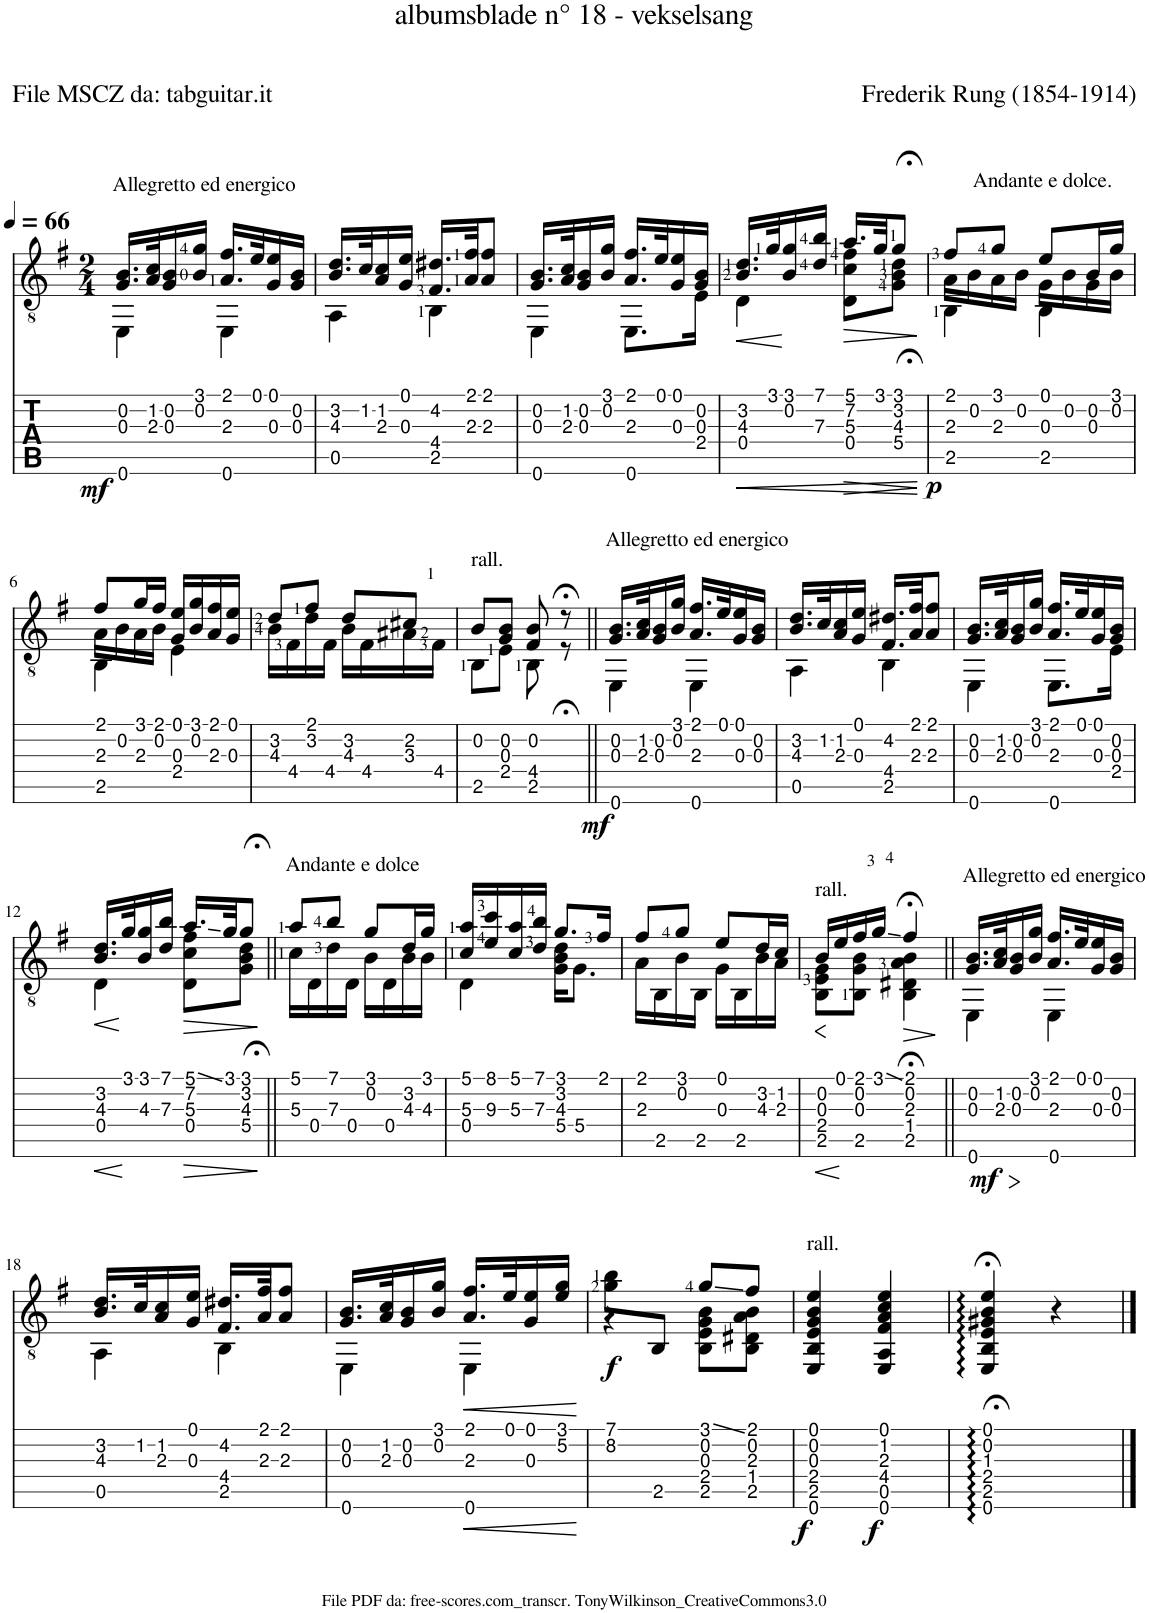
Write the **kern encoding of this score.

**kern	**kern	**dynam
*part1	*part1	*part1
*staff2	*staff1	*staff1/2
*I"Guitar	*	*
*I'Guit.	*	*
*stria6	*	*
*	*clefGv2	*
*k[f#]	*k[f#]	*
*M2/4	*M2/4	*
*MM66	*MM66	*
=1	=1	=1
*^	*^	*
!	!	!LO:TX:a:t=Allegretto ed energico	!	!
!	!	!	!	!LO:DY:b=2
16.G\ 16.B\LL	4EE	16.G/ 16.B/LL	4EE\	mf
32A\ 32c\Jk	.	32A/ 32c/K	.	.
16G\ 16B\L	.	16G/ 16B/	.	.
16B\ 16g\JJ	.	16B/ 16g/JJ	.	.
16.A\ 16.f#\LL	4EE	16.A/ 16.f#/LL	4EE\	.
32eJk	.	32e/K	.	.
16G\ 16e\L	.	16G/ 16e/	.	.
16G\ 16B\JJ	.	16G/ 16B/JJ	.	.
=2	=2	=2	=2	=2
16.B\ 16.d\LL	4AA	16.B/ 16.d/LL	4AA\	.
32cJk	.	32c/K	.	.
16A\ 16c\L	.	16A/ 16c/	.	.
16G\ 16e\JJ	.	16G/ 16e/JJ	.	.
16.F#\ 16.d#X\LL	4BB	16.F#/ 16.d#X/LL	4BB\	.
32A\ 32f#\Jk	.	32A/ 32f#/JK	.	.
8A\ 8f#\J	.	8A/ 8f#/J	.	.
=3	=3	=3	=3	=3
16.G\ 16.B\LL	4EE	16.G/ 16.B/LL	4EE\	.
32A\ 32c\Jk	.	32A/ 32c/K	.	.
16G\ 16B\L	.	16G/ 16B/	.	.
16B\ 16g\JJ	.	16B/ 16g/JJ	.	.
16.A\ 16.f#\LL	8.EEL	16.A/ 16.f#/LL	8.EE\L	.
32eJk	.	32e/K	.	.
16G\ 16e\L	.	16G/ 16e/	.	.
16G\ 16B\JJ	16EJk	16G/ 16B/JJ	16E\Jk	.
=4	=4	=4	=4	=4
!	!	!	!	!LO:HP:b
16.B\ 16.d\LL	4D	16.B/ 16.d/LL	4D\	<
32gJk	.	32g/K	.	.
16B\ 16g\L	.	16B/ 16g/	.	.
16d\ 16b\JJ	.	16d/ 16b/JJ	.	.
!	!	!	!	!LO:HP:b
16.aLL	8D\ 8c\ 8f#\L	16.a/LL	8D\ 8c\ 8f#\L	>
32gJk	.	32g/JK	.	.
8g;<J	8G\ 8B\ 8d\J	8g;</J	8G\ 8B\ 8d\J	.
*v	*v	*	*	*
*	*v	*v	*
.	.	[ ]
=5	=5	=5
*^	*^	*
*	*^	*	*^	*
!	!	!	!LO:TX:a:t=Andante e dolce.	!	!	!
!	!	!	!	!	!	!LO:DY:b=2
8f#L	16ALL	4BB	8f#/L	16A\LL	4BB\	p
.	16BJ	.	.	16B\	.	.
8gJ	16AL	.	8g/J	16A\	.	.
.	16BJJ	.	.	16B\JJ	.	.
8eL	16GLL	4BB	8e/L	16G\LL	4BB\	.
.	16BJ	.	.	16B\	.	.
16BL	16GL	.	16B/L	16G\	.	.
16gJJ	16BJJ	.	16g/JJ	16B\JJ	.	.
!!LO:LB:g=z	!!	!!
=6	=6	=6	=6	=6	=6	=6
8f#L	16ALL	4BB	8f#/L	16A\LL	4BB\	.
.	16BJ	.	.	16B\	.	.
16gL	16AL	.	16g/L	16A\	.	.
16f#JJ	16BJJ	.	16f#/JJ	16B\JJ	.	.
16G\ 16e\LL	4E	4ryy	16G/ 16e/LL	4E\	4ryy	.
16B\ 16g\J	.	.	16B/ 16g/	.	.	.
16A\ 16f#\L	.	.	16A/ 16f#/	.	.	.
16G\ 16e\JJ	.	.	16G/ 16e/JJ	.	.	.
*	*v	*v	*	*	*	*
*	*	*	*v	*v	*
=7	=7	=7	=7	=7
8dL	16BLL	8d/L	16B\LL	.
.	16F#J	.	16F#\	.
8f#J	16dL	8f#/J	16d\	.
.	16F#JJ	.	16F#\JJ	.
8dL	16BLL	8d/L	16B\LL	.
.	16F#J	.	16F#\	.
8c#J	16A#L	8c#X/J	16A#X\	.
.	16F#JJ	.	16F#\JJ	.
=8	=8	=8	=8	=8
!	!	!LO:TX:a:t=rall.	!	!
8BL	8BBL	8B/L	8BB\L	.
8G\ 8B\J	8EJ	8G/ 8B/J	8E\J	.
8F# 8B	8BB	8F#/ 8B/	8BB\	.
!	!	!	!	!LO:DY:b=2
8r;<	8r	8r;<	8r	mf
=9||	=9||	=9||	=9||	=9||
!	!	!LO:TX:a:t=Allegretto ed energico	!	!
16.G\ 16.B\LL	4EE	16.G/ 16.B/LL	4EE\	.
32A\ 32c\Jk	.	32A/ 32c/K	.	.
16G\ 16B\L	.	16G/ 16B/	.	.
16B\ 16g\JJ	.	16B/ 16g/JJ	.	.
16.A\ 16.f#\LL	4EE	16.A/ 16.f#/LL	4EE\	.
32eJk	.	32e/K	.	.
16G\ 16e\L	.	16G/ 16e/	.	.
16G\ 16B\JJ	.	16G/ 16B/JJ	.	.
=10	=10	=10	=10	=10
16.B\ 16.d\LL	4AA	16.B/ 16.d/LL	4AA\	.
32cJk	.	32c/K	.	.
16A\ 16c\L	.	16A/ 16c/	.	.
16G\ 16e\JJ	.	16G/ 16e/JJ	.	.
16.F#\ 16.d#\LL	4BB	16.F#/ 16.d#X/LL	4BB\	.
32A\ 32f#\Jk	.	32A/ 32f#/JK	.	.
8A\ 8f#\J	.	8A/ 8f#/J	.	.
=11	=11	=11	=11	=11
16.G\ 16.B\LL	4EE	16.G/ 16.B/LL	4EE\	.
32A\ 32c\Jk	.	32A/ 32c/K	.	.
16G\ 16B\L	.	16G/ 16B/	.	.
16B\ 16g\JJ	.	16B/ 16g/JJ	.	.
16.A\ 16.f#\LL	8.EEL	16.A/ 16.f#/LL	8.EE\L	.
32eJk	.	32e/K	.	.
16G\ 16e\L	.	16G/ 16e/	.	.
16G\ 16B\JJ	16EJk	16G/ 16B/JJ	16E\Jk	.
!!LO:LB:g=z	!!
=12	=12	=12	=12	=12
!	!	!	!	!LO:HP:b
16.B\ 16.d\LL	4D	16.B/ 16.d/LL	4D\	<
32gJk	.	32g/K	.	.
16B\ 16g\L	.	16B/ 16g/	.	.
16d\ 16b\JJ	.	16d/ 16b/JJ	.	.
!	!	!	!	!LO:HP:b
16.aLL	8D\ 8c\ 8f#\L	16.a/LL	8D\ 8c\ 8f#\L	>
32gJk	.	32g/JK	.	.
8g;<J	8G\ 8B\ 8d\J	8g;</J	8G\ 8B\ 8d\J	.
*v	*v	*	*	*
*	*v	*v	*
.	.	[ ]
=13||	=13||	=13||
*^	*^	*
!	!	!LO:TX:a:t=Andante e dolce	!	!
8aL	16cLL	8a/L	16c\LL	.
.	16DJ	.	16D\	.
8bJ	16dL	8b/J	16d\	.
.	16DJJ	.	16D\JJ	.
8gL	16BLL	8g/L	16B\LL	.
.	16DJ	.	16D\	.
16dL	16BL	16d/L	16B\	.
16gJJ	16BJJ	16g/JJ	16B\JJ	.
=14	=14	=14	=14	=14
16c\ 16a\LL	4D	16c/ 16a/LL	4D\	.
16e\ 16cc\J	.	16e/ 16cc/	.	.
16c\ 16a\L	.	16c/ 16a/	.	.
16d\ 16b\JJ	.	16d/ 16b/JJ	.	.
8.gL	16G\ 16B\ 16d\KL	8.g/L	16G\ 16B\ 16d\KL	.
.	8.GJ	.	8.G\J	.
16f#Jk	.	16f#/Jk	.	.
=15	=15	=15	=15	=15
8f#L	16ALL	8f#/L	16A\LL	.
.	16BBJ	.	16BB\	.
8gJ	16BL	8g/J	16B\	.
.	16BBJJ	.	16BB\JJ	.
8eL	16GLL	8e/L	16G\LL	.
.	16BBJ	.	16BB\	.
16dL	16BL	16d/L	16B\	.
16cJJ	16AJJ	16c/JJ	16A\JJ	.
=16	=16	=16	=16	=16
!	!	!LO:TX:a:t=rall.	!	!
!	!	!	!	!LO:HP:b
16BLL	8BB\ 8E\ 8G\L	16B/LL	8BB\ 8E\ 8G\L	<
16eJ	.	16e/	.	.
16f#L	8BB\ 8G\ 8B\J	16f#/	8BB\ 8G\ 8B\J	.
16gJJ	.	16g/JJ	.	.
!	!	!	!	!LO:HP:b
!	!	!	!	!LO:DY:n=1:b=2
4f#;<	4BB 4D# 4A 4B	4f#;</	4BB\ 4D#X\ 4A\ 4B\	> mf
*v	*v	*	*	*
*	*v	*v	*
.	.	[ ]
=17||	=17||	=17||
*^	*^	*
!	!	!LO:TX:a:t=Allegretto ed energico	!	!
16.G\ 16.B\LL	4EE	16.G/ 16.B/LL	4EE\	.
32A\ 32c\Jk	.	32A/ 32c/K	.	.
16G\ 16B\L	.	16G/ 16B/	.	.
16B\ 16g\JJ	.	16B/ 16g/JJ	.	.
16.A\ 16.f#\LL	4EE	16.A/ 16.f#/LL	4EE\	.
32eJk	.	32e/K	.	.
16G\ 16e\L	.	16G/ 16e/	.	.
16G\ 16B\JJ	.	16G/ 16B/JJ	.	.
!!LO:LB:g=z	!!
=18	=18	=18	=18	=18
16.B\ 16.d\LL	4AA	16.B/ 16.d/LL	4AA\	.
32cJk	.	32c/K	.	.
16A\ 16c\L	.	16A/ 16c/	.	.
16G\ 16e\JJ	.	16G/ 16e/JJ	.	.
16.F#\ 16.d#\LL	4BB	16.F#/ 16.d#X/LL	4BB\	.
32A\ 32f#\Jk	.	32A/ 32f#/JK	.	.
8A\ 8f#\J	.	8A/ 8f#/J	.	.
=19	=19	=19	=19	=19
16.G\ 16.B\LL	4EE	16.G/ 16.B/LL	4EE\	.
32A\ 32c\Jk	.	32A/ 32c/K	.	.
16G\ 16B\L	.	16G/ 16B/	.	.
16B\ 16g\JJ	.	16B/ 16g/JJ	.	.
!	!	!	!	!LO:HP:b
16.A\ 16.f#\LL	4EE	16.A/ 16.f#/LL	4EE\	<
32eJk	.	32e/K	.	.
16G\ 16e\L	.	16G/ 16e/	.	.
16e\ 16g\JJ	.	16e/ 16g/JJ	.	.
*v	*v	*	*	*
*	*v	*v	*
.	.	[
=20	=20	=20
*^	*^	*
!	!	!	!	!LO:DY:b
8g\ 8b\L	4r	8g\ 8b\L	4r	f
8BBJ	.	8BB/J	.	.
8gL	8BB\ 8E\ 8G\ 8B\L	8g/L	8BB\ 8E\ 8G\ 8B\L	.
8f#J	8BB\ 8D#\ 8A\ 8B\J	8f#/J	8BB\ 8D#X\ 8A\ 8B\J	.
=21	=21	=21	=21	=21
!	!	!LO:TX:a:t=rall.	!	!
!	!	!	!	!LO:DY:b=2
*v	*v	*	*	*
*	*v	*v	*
4EE 4BB 4E 4G 4B 4e	4EE/ 4BB/ 4E/ 4G/ 4B/ 4e/	f
!	!	!LO:DY:b=2
4EE 4AA 4F# 4A 4c 4e	4EE/ 4AA/ 4F#/ 4A/ 4c/ 4e/	f
=22	=22	=22
4EE:;< 4BB:;< 4E:;< 4G#:;< 4B:;< 4e:;<	4EE/:;< 4BB/:;< 4E/:;< 4G#X/:;< 4B/:;< 4e/:;<	.
4r	4r	.
==	==	==
*-	*-	*-
